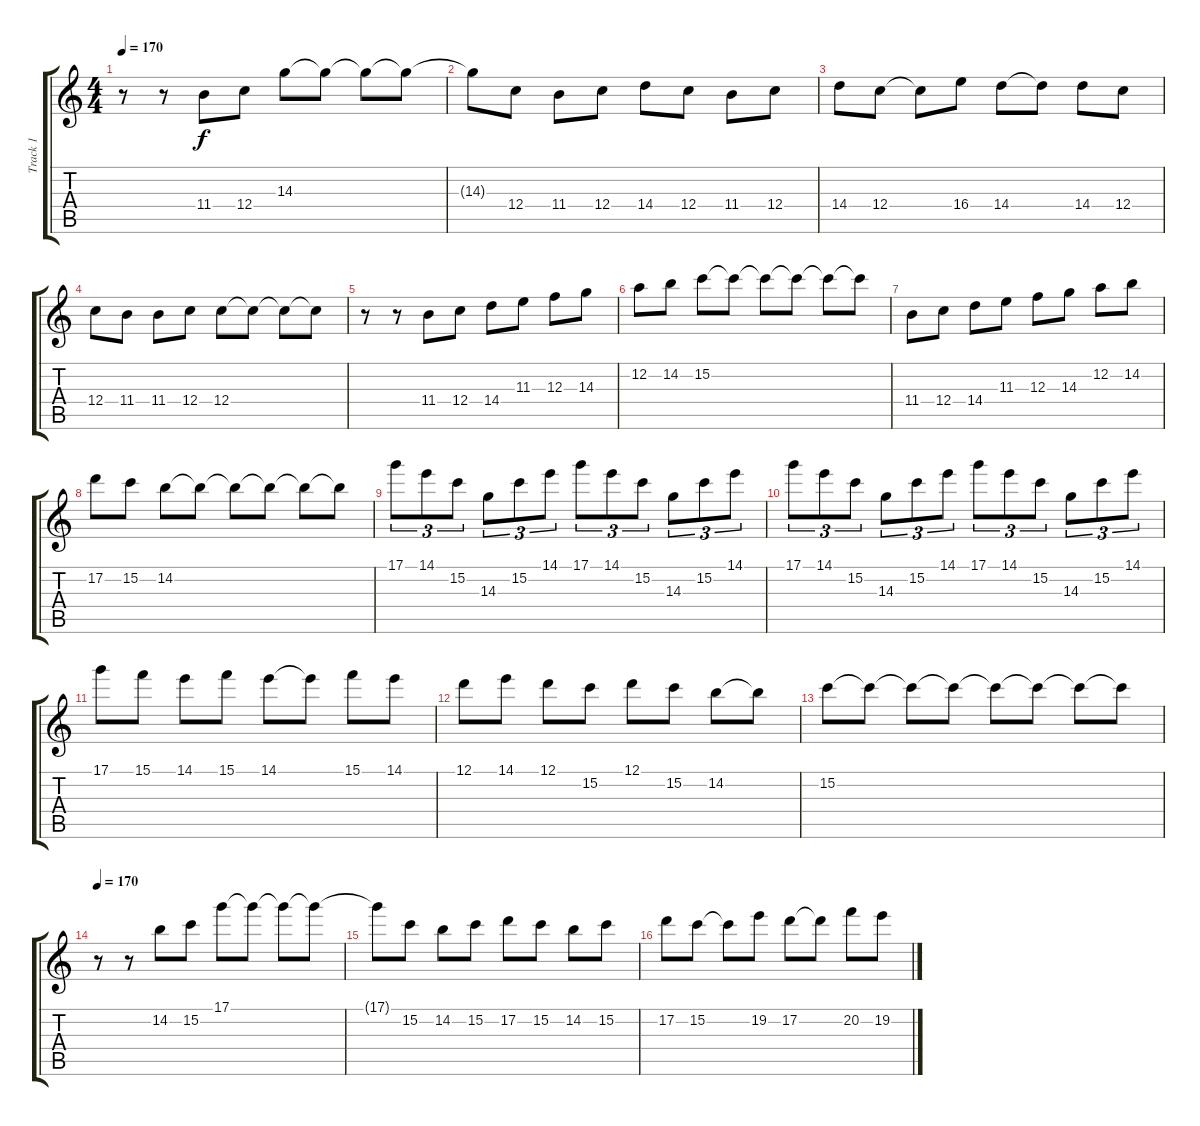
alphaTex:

\track ("Track 1" "Track 1") {instrument distortionguitar}
\staff {score tabs}
\tuning (D4 A3 F3 C3 G2 C2) {hide}
\ts (4 4)
\tempo 170
\clef g2
\ks c
r.8{dy f} r.8 11.4.8 12.4.8 14.3.8 14.3{t}.8 14.3{t}.8 14.3{t}.8 |
14.3{t}.8 12.4.8 11.4.8 12.4.8 14.4.8 12.4.8 11.4.8 12.4.8 |
14.4.8 12.4.8 12.4{t}.8 16.4.8 14.4.8 14.4{t}.8 14.4.8 12.4.8 |
12.4.8 11.4.8 11.4.8 12.4.8 12.4.8 12.4{t}.8 12.4{t}.8 12.4{t}.8 |
r.8 r.8 11.4.8 12.4.8 14.4.8 11.3.8 12.3.8 14.3.8 |
12.2.8 14.2.8 15.2.8 15.2{t}.8 15.2{t}.8 15.2{t}.8 15.2{t}.8 15.2{t}.8 |
11.4.8 12.4.8 14.4.8 11.3.8 12.3.8 14.3.8 12.2.8 14.2.8 |
17.2.8 15.2.8 14.2.8 14.2{t}.8 14.2{t}.8 14.2{t}.8 14.2{t}.8 14.2{t}.8 |
17.1.8{tu (3 2)} 14.1.8{tu (3 2)} 15.2.8{tu (3 2)} 14.3.8{tu (3 2)} 15.2.8{tu (3 2)} 14.1.8{tu (3 2)} 17.1.8{tu (3 2)} 14.1.8{tu (3 2)} 15.2.8{tu (3 2)} 14.3.8{tu (3 2)} 15.2.8{tu (3 2)} 14.1.8{tu (3 2)} |
17.1.8{tu (3 2)} 14.1.8{tu (3 2)} 15.2.8{tu (3 2)} 14.3.8{tu (3 2)} 15.2.8{tu (3 2)} 14.1.8{tu (3 2)} 17.1.8{tu (3 2)} 14.1.8{tu (3 2)} 15.2.8{tu (3 2)} 14.3.8{tu (3 2)} 15.2.8{tu (3 2)} 14.1.8{tu (3 2)} |
17.1.8 15.1.8 14.1.8 15.1.8 14.1.8 14.1{t}.8 15.1.8 14.1.8 |
12.1.8 14.1.8 12.1.8 15.2.8 12.1.8 15.2.8 14.2.8 14.2{t}.8 |
15.2.8 15.2{t}.8 15.2{t}.8 15.2{t}.8 15.2{t}.8 15.2{t}.8 15.2{t}.8 15.2{t}.8 |
\tempo 170
r.8 r.8 14.2.8 15.2.8 17.1.8 17.1{t}.8 17.1{t}.8 17.1{t}.8 |
17.1{t}.8 15.2.8 14.2.8 15.2.8 17.2.8 15.2.8 14.2.8 15.2.8 |
17.2.8 15.2.8 15.2{t}.8 19.2.8 17.2.8 17.2{t}.8 20.2.8 19.2.8
